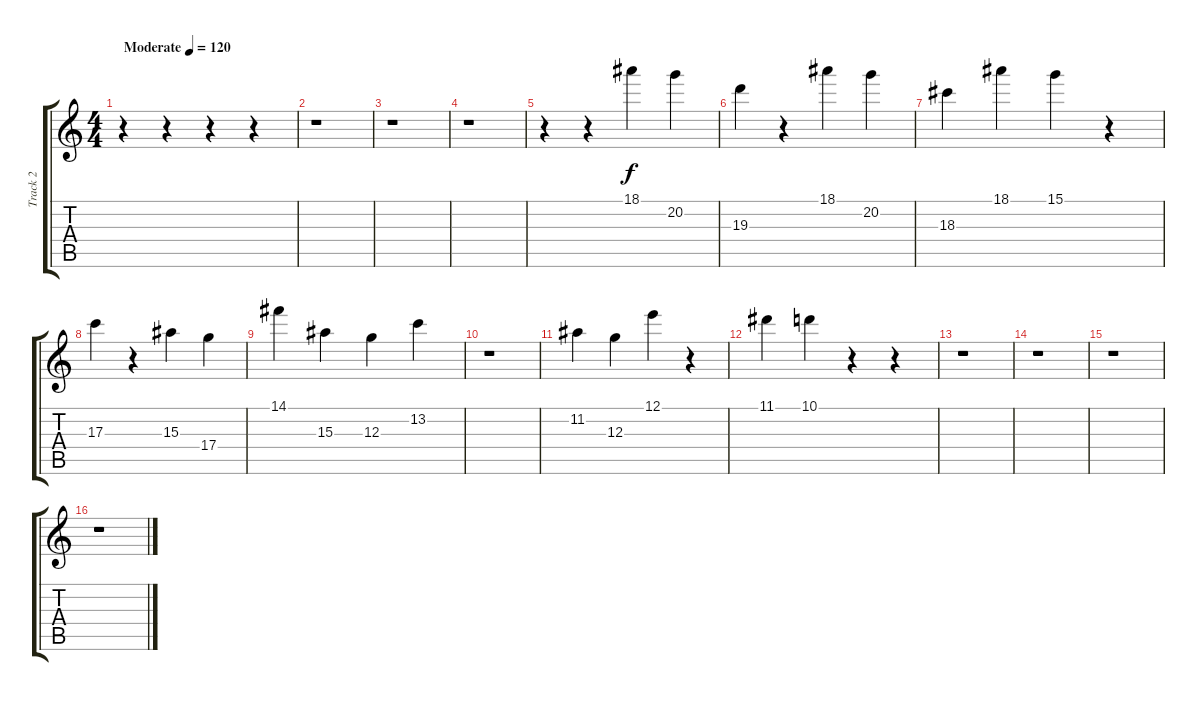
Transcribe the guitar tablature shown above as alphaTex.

\track ("Track 2" "Track 2") {instrument acousticguitarsteel}
\staff {score tabs}
\tuning (E4 B3 G3 D3 A2 E2) {hide}
\ts (4 4)
\tempo (120 "Moderate")
\clef g2
\ks c
r.4{dy f instrument acousticguitarsteel} r.4 r.4 r.4 |
r.1 |
r.1 |
r.1 |
r.4 r.4 18.1.4 20.2.4 |
19.3.4 r.4 18.1.4 20.2.4 |
18.3.4 18.1.4 15.1.4 r.4 |
17.3.4 r.4 15.3.4 17.4.4 |
14.1.4 15.3.4 12.3.4 13.2.4 |
r.1 |
11.2.4 12.3.4 12.1.4 r.4 |
11.1.4 10.1.4 r.4 r.4 |
r.1 |
r.1 |
r.1 |
r.1
